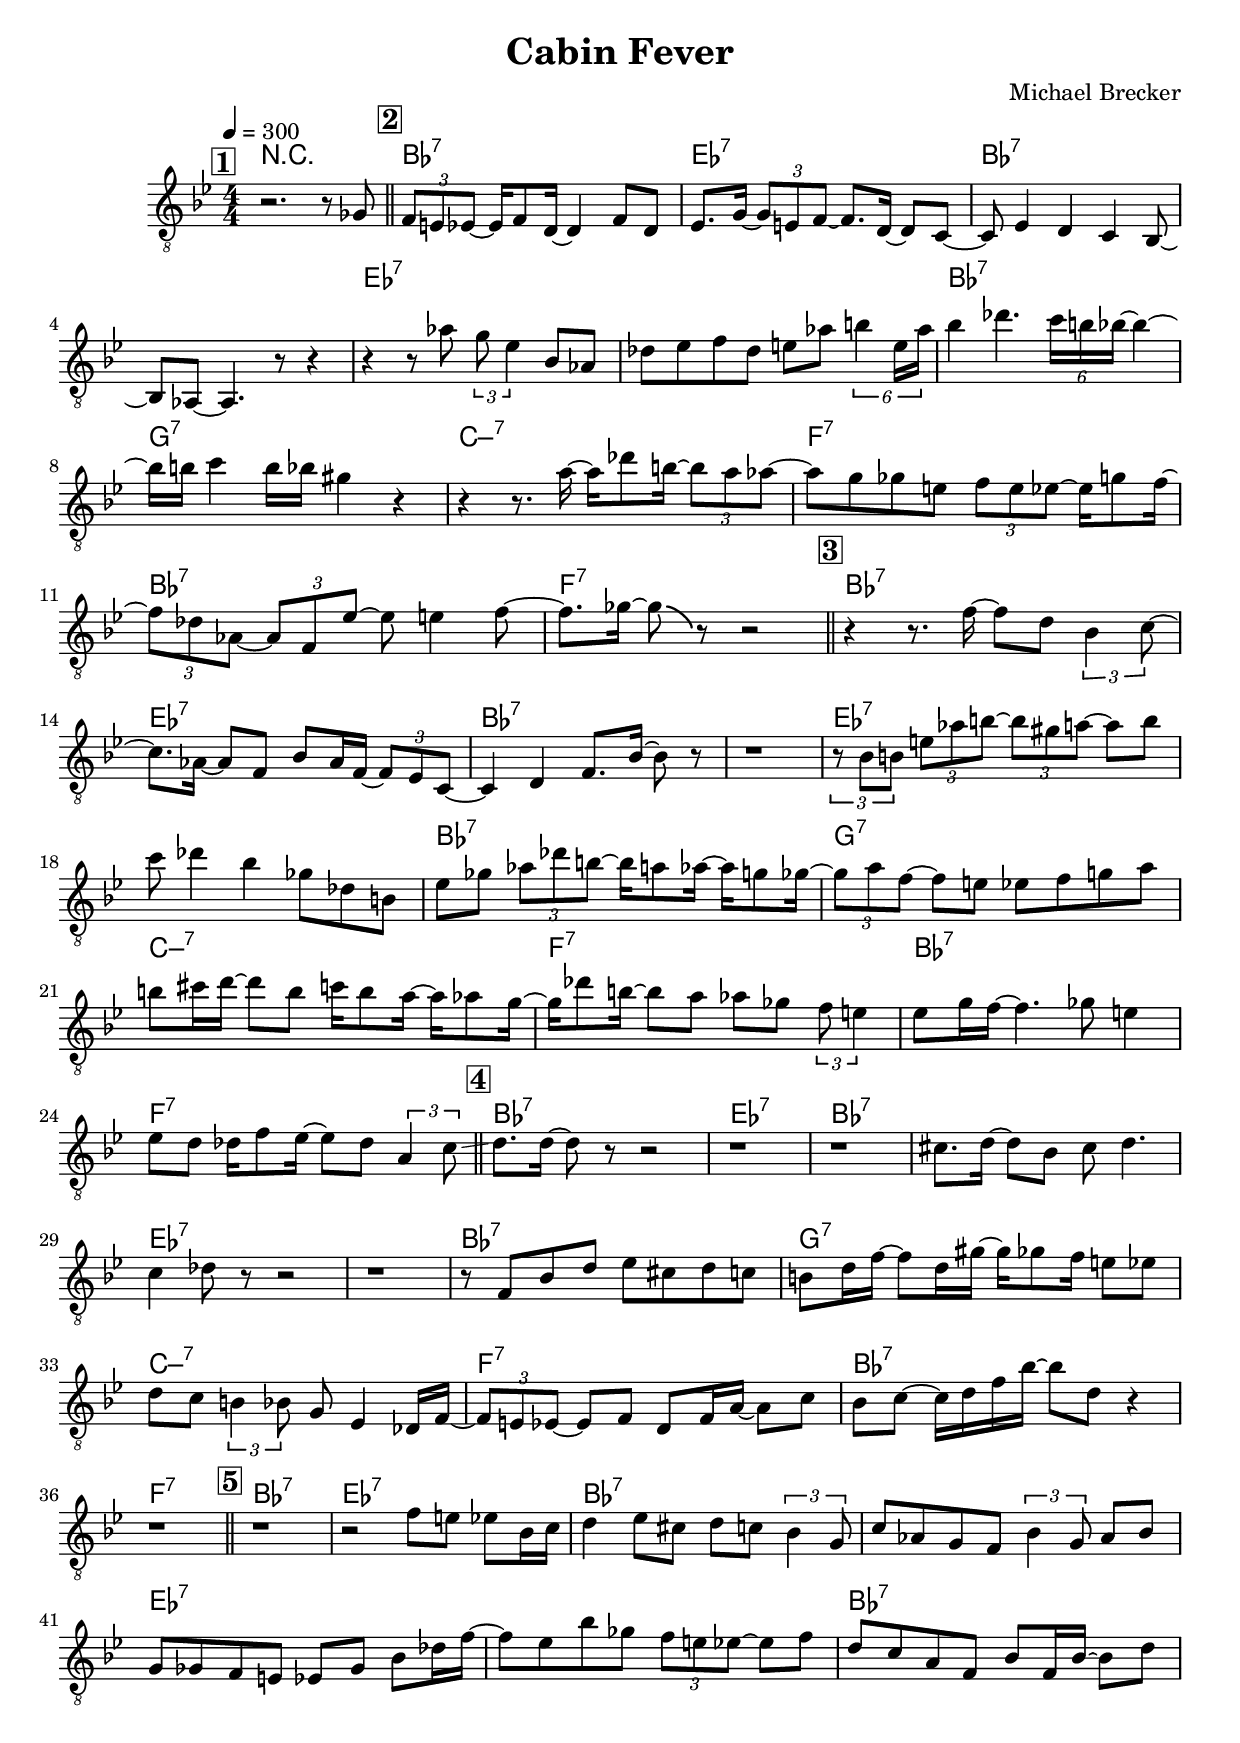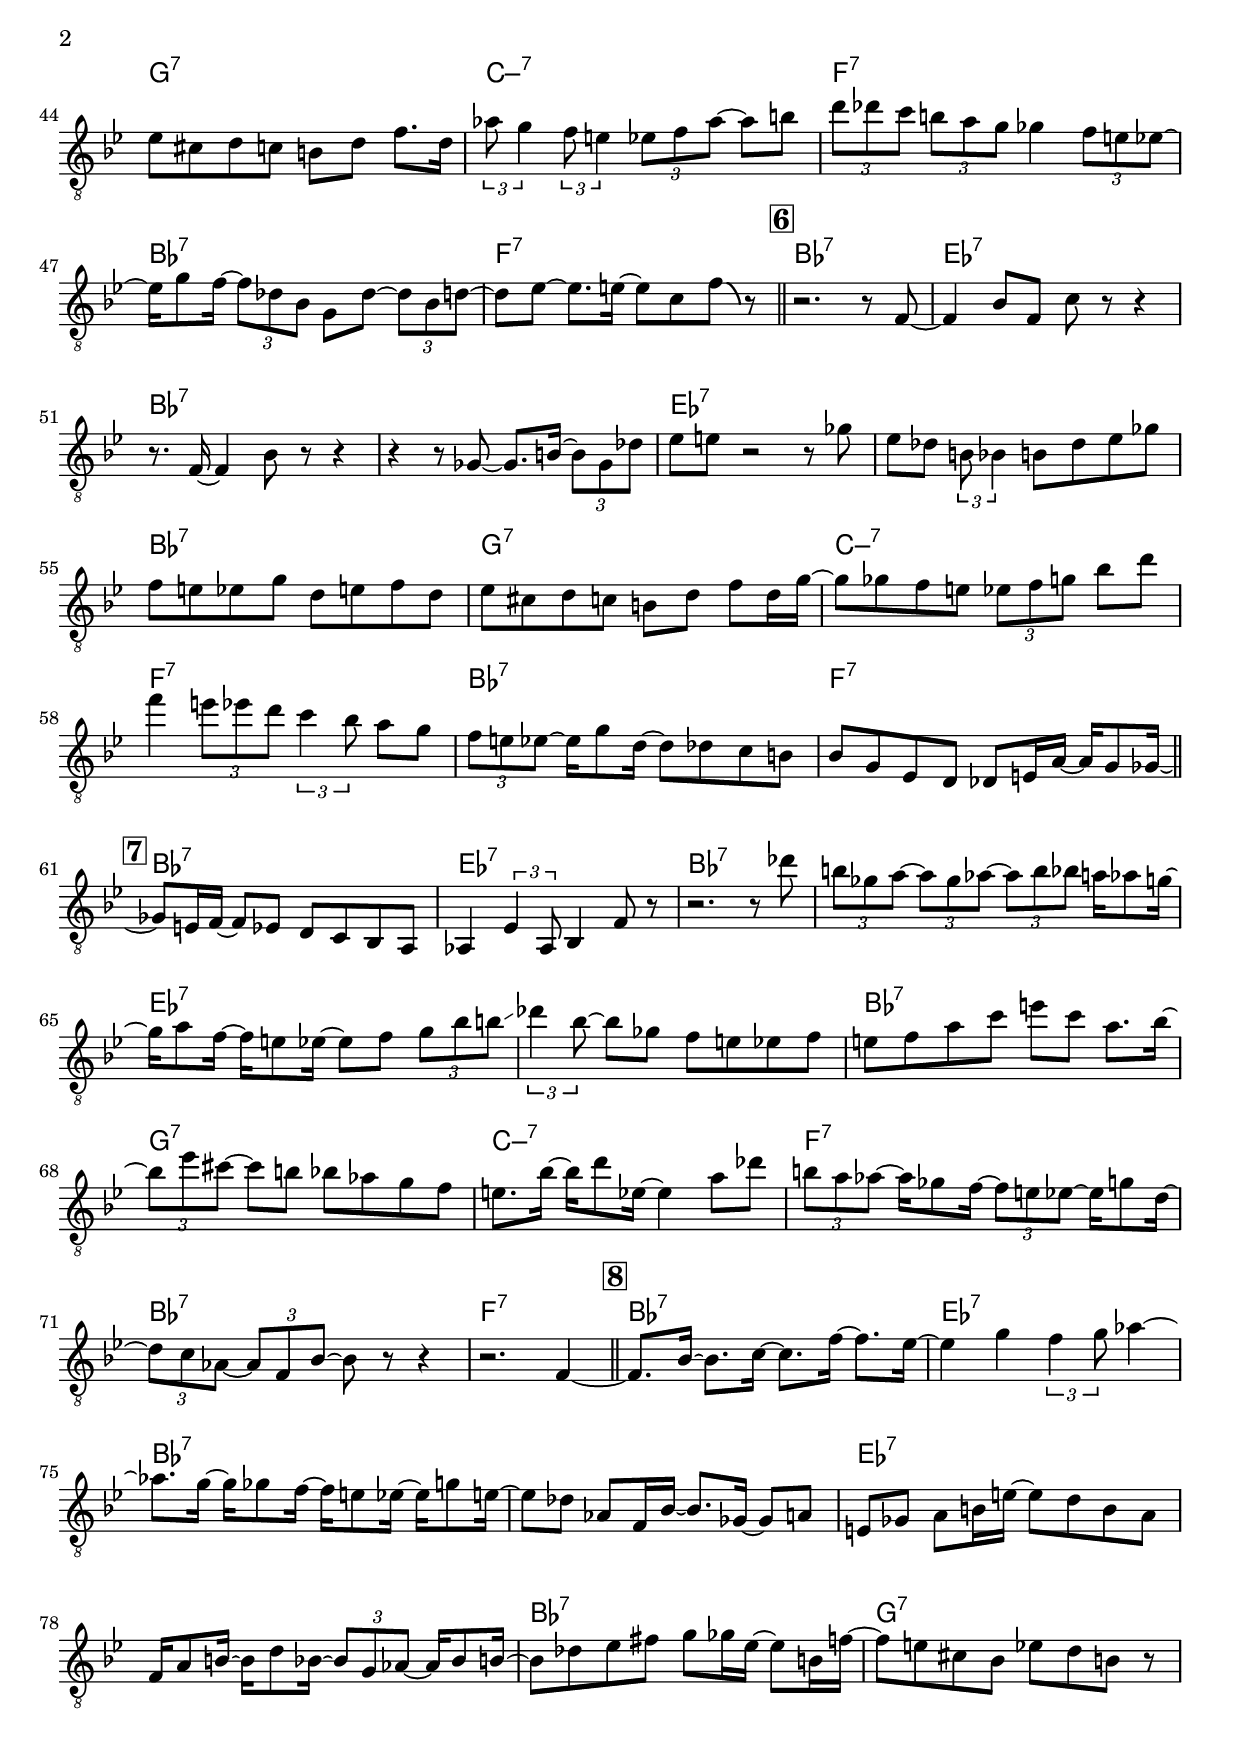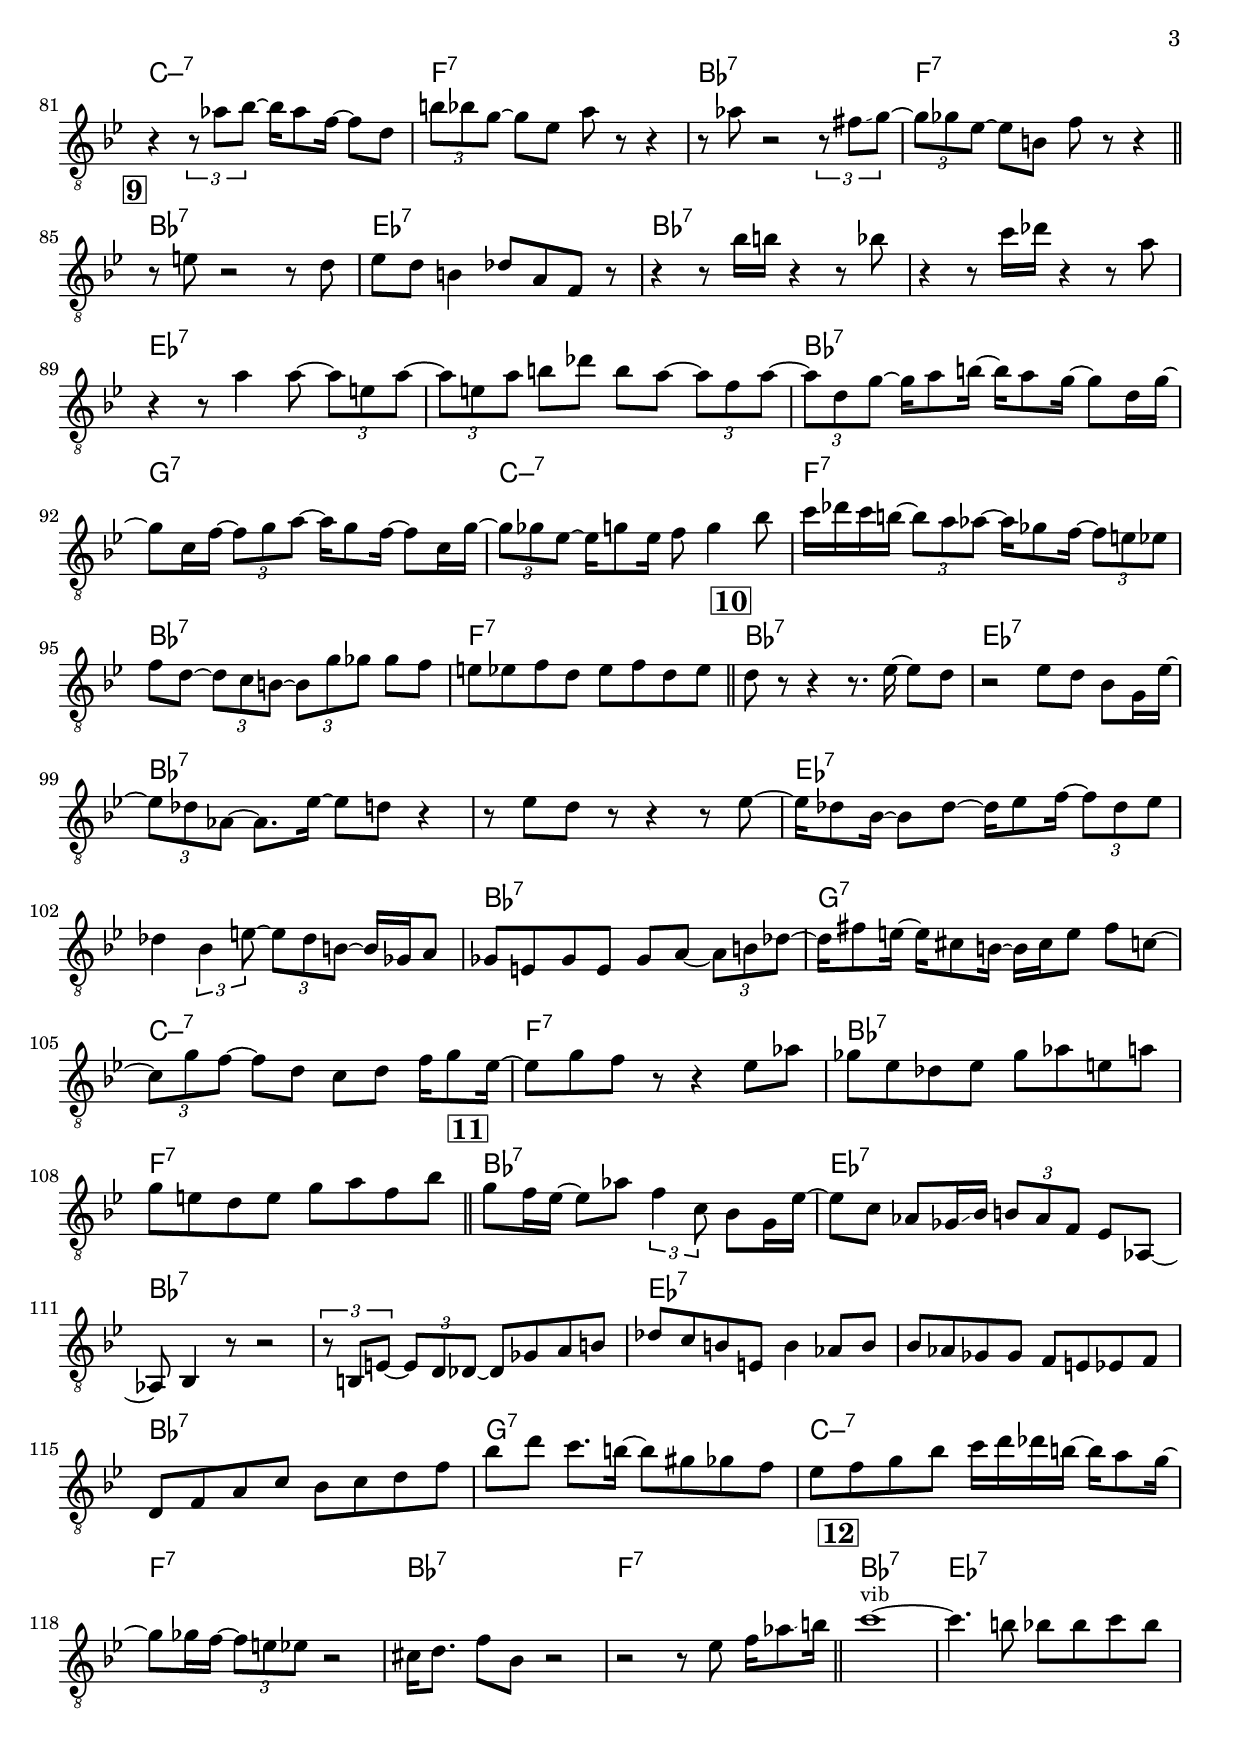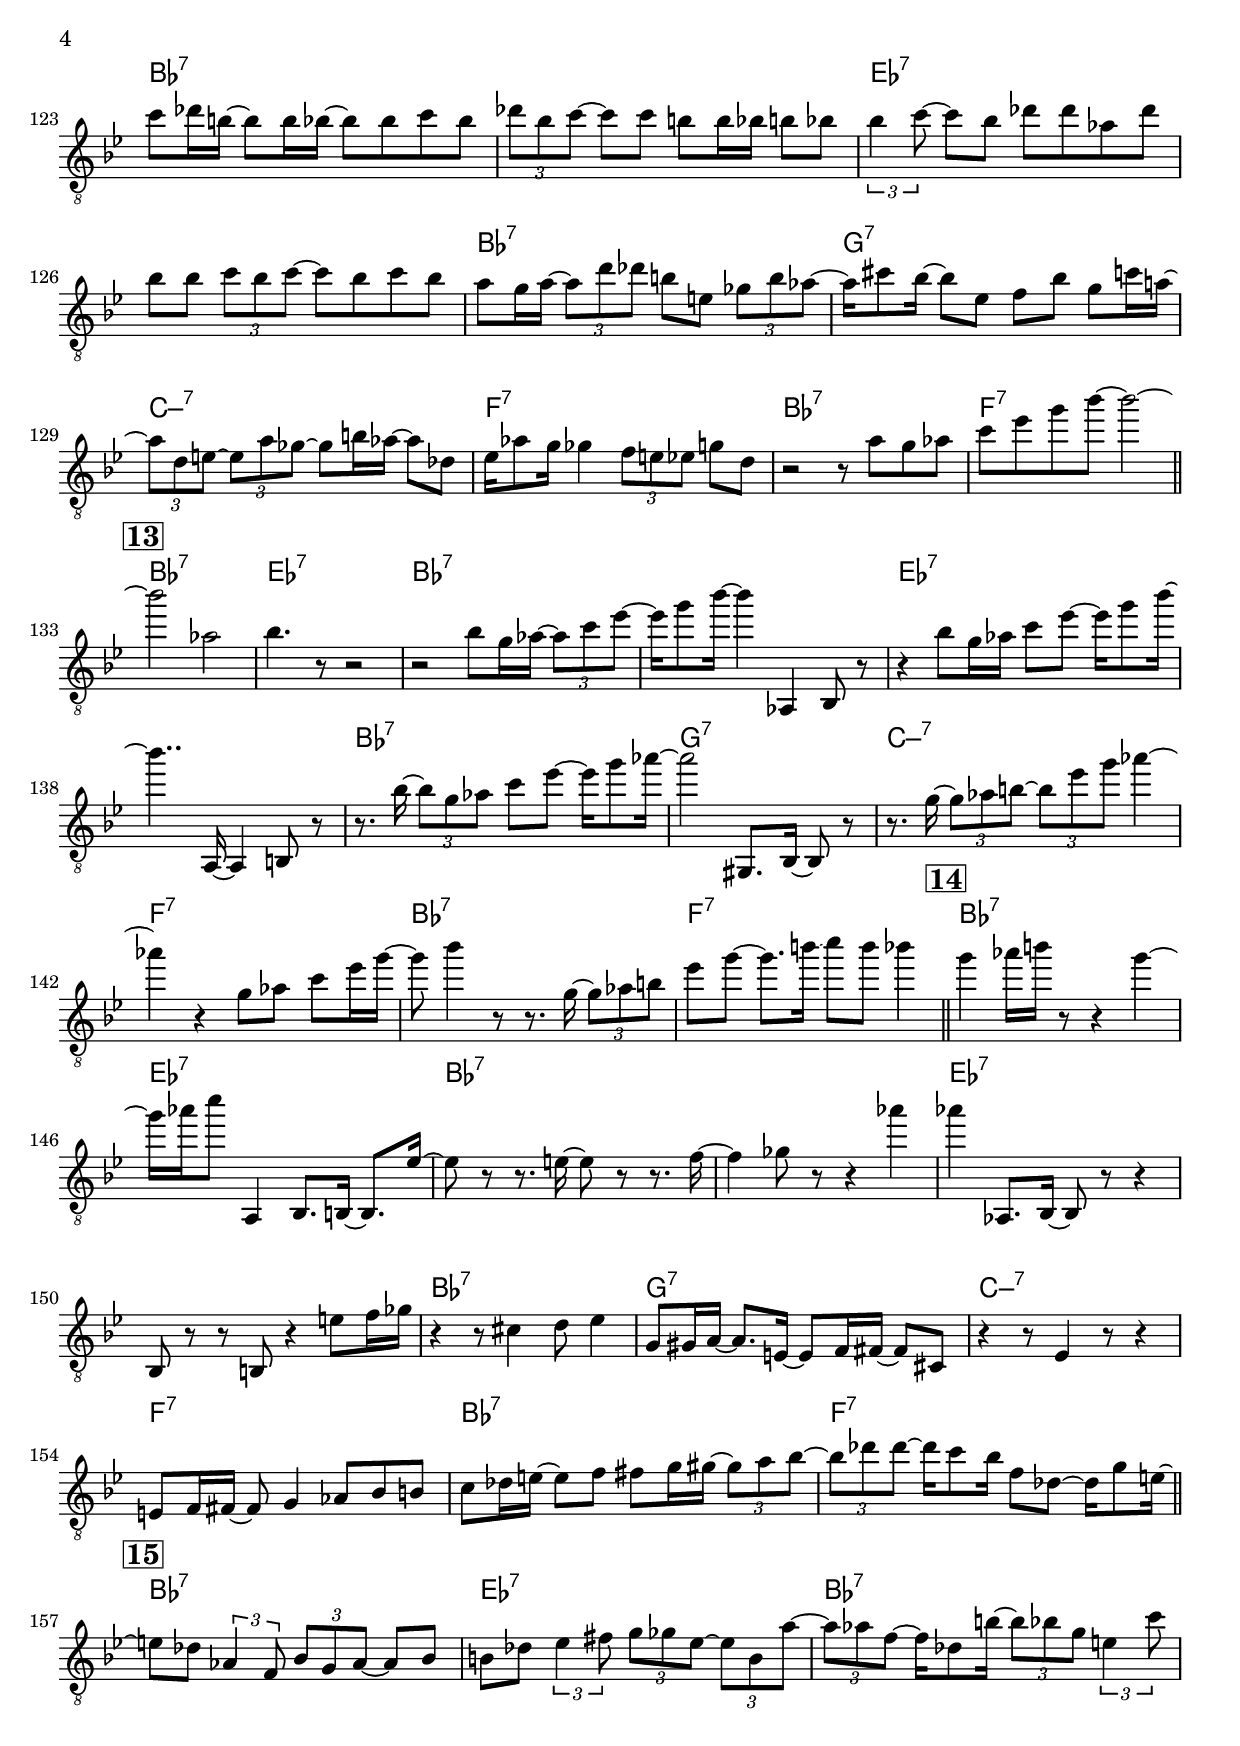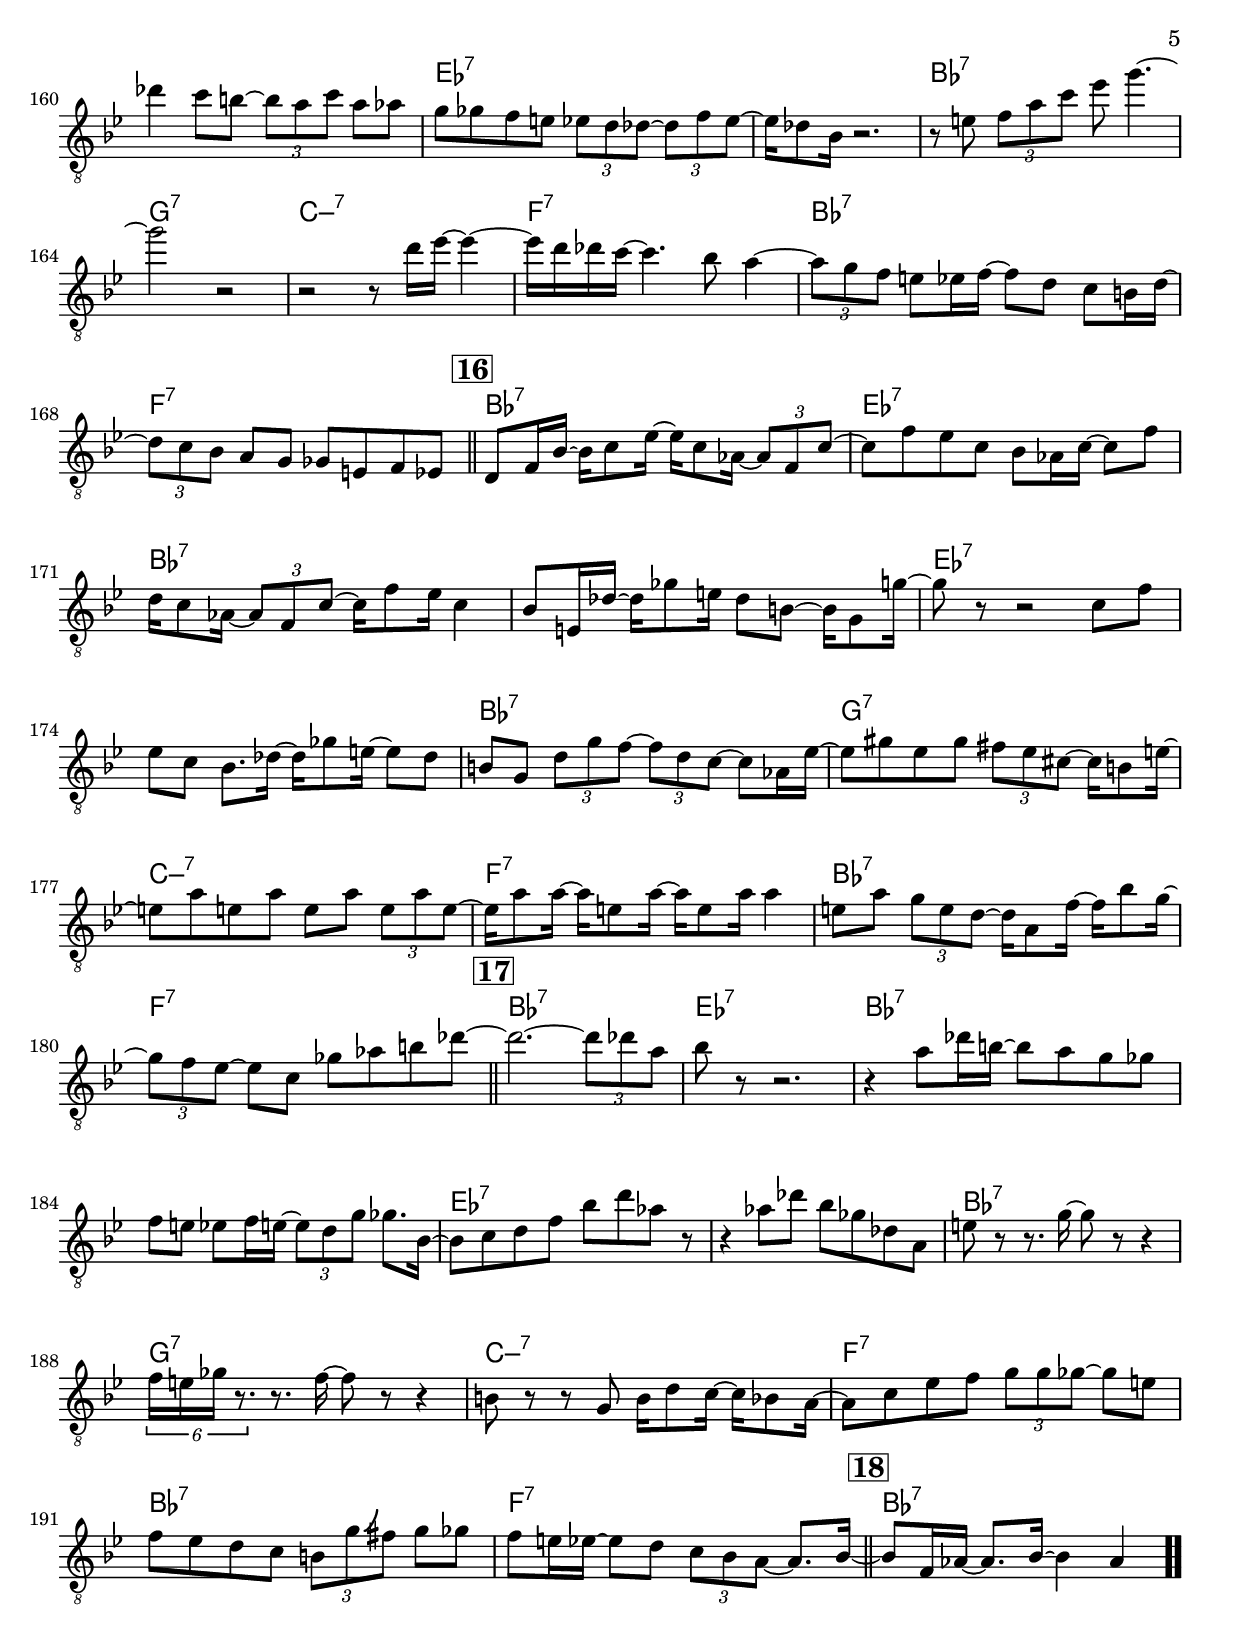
\version "2.13.2"

#(ly:set-option 'point-and-click #f)

\header {
  title = "Cabin Fever"
  composer = "Michael Brecker"
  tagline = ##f
}
global =
{
    \override Staff.TimeSignature #'style = #'()
    \time 4/4
    \clef "treble_8"
    \key bes \major
    \override Rest #'direction = #'0
    \override MultiMeasureRest #'staff-position = #0
}
\score
{
<<
    \transpose c' c'

    \new ChordNames { \chords {
      \set majorSevenSymbol = \markup { "maj7" }
      \set minorChordModifier = \markup { \char ##x2013 }
      | r1 
      | bes1:7 | es1:7 | bes1:7 | s1 | es1:7 | s1 | bes1:7 | g1:7 
      | c1:min7 | f1:7 | bes1:7 | f1:7 | bes1:7 | es1:7 | bes1:7 | s1 
      | es1:7 | s1 | bes1:7 | g1:7 | c1:min7 | f1:7 | bes1:7 | f1:7 
      | bes1:7 | es1:7 | bes1:7 | s1 | es1:7 | s1 | bes1:7 | g1:7 
      | c1:min7 | f1:7 | bes1:7 | f1:7 | bes1:7 | es1:7 | bes1:7 | s1 
      | es1:7 | s1 | bes1:7 | g1:7 | c1:min7 | f1:7 | bes1:7 | f1:7 
      | bes1:7 | es1:7 | bes1:7 | s1 | es1:7 | s1 | bes1:7 | g1:7 
      | c1:min7 | f1:7 | bes1:7 | f1:7 | bes1:7 | es1:7 | bes1:7 | s1 
      | es1:7 | s1 | bes1:7 | g1:7 | c1:min7 | f1:7 | bes1:7 | f1:7 
      | bes1:7 | es1:7 | bes1:7 | s1 | es1:7 | s1 | bes1:7 | g1:7 
      | c1:min7 | f1:7 | bes1:7 | f1:7 | bes1:7 | es1:7 | bes1:7 | s1 
      | es1:7 | s1 | bes1:7 | g1:7 | c1:min7 | f1:7 | bes1:7 | f1:7 
      | bes1:7 | es1:7 | bes1:7 | s1 | es1:7 | s1 | bes1:7 | g1:7 
      | c1:min7 | f1:7 | bes1:7 | f1:7 | bes1:7 | es1:7 | bes1:7 | s1 
      | es1:7 | s1 | bes1:7 | g1:7 | c1:min7 | f1:7 | bes1:7 | f1:7 
      | bes1:7 | es1:7 | bes1:7 | s1 | es1:7 | s1 | bes1:7 | g1:7 
      | c1:min7 | f1:7 | bes1:7 | f1:7 | bes1:7 | es1:7 | bes1:7 | s1 
      | es1:7 | s1 | bes1:7 | g1:7 | c1:min7 | f1:7 | bes1:7 | f1:7 
      | bes1:7 | es1:7 | bes1:7 | s1 | es1:7 | s1 | bes1:7 | g1:7 
      | c1:min7 | f1:7 | bes1:7 | f1:7 | bes1:7 | es1:7 | bes1:7 | s1 
      | es1:7 | s1 | bes1:7 | g1:7 | c1:min7 | f1:7 | bes1:7 | f1:7 
      | bes1:7 | es1:7 | bes1:7 | s1 | es1:7 | s1 | bes1:7 | g1:7 
      | c1:min7 | f1:7 | bes1:7 | f1:7 | bes1:7 | es1:7 | bes1:7 | s1 
      | es1:7 | s1 | bes1:7 | g1:7 | c1:min7 | f1:7 | bes1:7 | f1:7 
      | bes1:7|
      }
      }

    \new Staff
    <<
    \transpose c' c'

    {
      \global
  		%\override Score.MetronomeMark #'transparent = ##t
  		%\override Score.MetronomeMark #'stencil = ##f
  		
  		\override HorizontalBracket #'direction = #UP
  		\override HorizontalBracket #'bracket-flare = #'(0 . 0)
  		
  		\override TextSpanner #'dash-fraction = #1.0
  		\override TextSpanner #'bound-details #'left #'text = \markup{ \concat{\draw-line #'(0 . -1.0) \draw-line #'(1.0 . 0) }}
  		\override TextSpanner #'bound-details #'right #'text = \markup{ \concat{ \draw-line #'(1.0 . 0) \draw-line #'(0 . -1.0) }}
          \set Score.markFormatter = #format-mark-box-numbers


      \tempo 4 = 300
      \set Score.currentBarNumber = #0
     
      \bar "||" \mark \default r2. r8 ges8 
      \bar "||" \mark \default \tuplet 3/2 {f8 e8 es8~} es16 f8 d16~ d4 f8 d8 
      | es8. g16~ \tuplet 3/2 {g8 e8 f8~} f8. d16~ d8 c8~ 
      | c8 es4 d4 c4 bes,8~ 
      | bes,8 aes,8~ aes,4. r8 r4 
      | r4 r8 aes'8 \tuplet 3/2 {g'8 es'4} bes8 aes8 
      | des'8 es'8 f'8 des'8 e'8 aes'8 \tuplet 6/4 {b'4 e'16 aes'16} 
      | bes'4 des''4. \tuplet 6/4 {c''16 b'16 bes'16~} bes'4~ 
      | bes'16 b'16 c''4 b'16 bes'16 gis'4 r4 
      | r4 r8. a'16~ a'16 des''8 b'16~ \tuplet 3/2 {b'8 a'8 aes'8~} 
      | aes'8 g'8 ges'8 e'8 \tuplet 3/2 {f'8 e'8 es'8~} es'16 g'8 f'16~ 
      | \tuplet 3/2 {f'8 des'8 aes8~} \tuplet 3/2 {aes8 f8 es'8~} es'8 e'4 f'8~ 
      | f'8. ges'16~ ges'8\bendAfter #-4  r8 r2 
      \bar "||" \mark \default r4 r8. f'16~ f'8 d'8 \tuplet 3/2 {bes4 c'8~} 
      | c'8. aes16~ aes8 f8 bes8 aes16 f16~ \tuplet 3/2 {f8 es8 c8~} 
      | c4 d4 f8. bes16~ bes8 r8 
      | r1 
      | \tuplet 3/2 {r8 bes8 b8} \tuplet 3/2 {e'8 aes'8 b'8~} \tuplet 3/2 {b'8 gis'8 a'8~} a'8 b'8 
      | c''8 des''4 bes'4 ges'8 des'8 b8 
      | es'8 ges'8 \tuplet 3/2 {aes'8 des''8 b'8~} b'16 a'8 aes'16~ aes'16 g'8 ges'16~ 
      | \tuplet 3/2 {ges'8 a'8 f'8~} f'8 e'8 es'8 f'8 g'8 a'8 
      | b'8 cis''16 d''16~ d''8 b'8 c''16 b'8 a'16~ a'16 aes'8 g'16~ 
      | g'16 des''8 b'16~ b'8 a'8 aes'8 ges'8 \tuplet 3/2 {f'8 e'4} 
      | es'8 g'16 f'16~ f'4. ges'8 e'4 
      | es'8 d'8 des'16 f'8 es'16~ es'8 des'8 \tuplet 3/2 {a4 c'8\glissando } 
      \bar "||" \mark \default d'8. d'16~ d'8 r8 r2 
      | r1 
      | r1 
      | cis'8. d'16~ d'8 bes8 cis'8 d'4. 
      | c'4 des'8 r8 r2 
      | r1 
      | r8 f8 bes8 d'8 es'8 cis'8 d'8 c'8 
      | b8 d'16 f'16~ f'8 d'16 gis'16~ gis'16 ges'8 f'16 e'8 es'8 
      | d'8 c'8 \tuplet 3/2 {b4 bes8} g8 es4 des16 f16~ 
      | \tuplet 3/2 {f8 e8 es8~} es8 f8 d8 f16 a16~ a8 c'8 
      | bes8 c'8~ c'16 d'16 f'16 bes'16~ bes'8 d'8 r4 
      | r1 
      \bar "||" \mark \default r1 
      | r2 f'8 e'8 es'8 bes16 c'16 
      | d'4 es'8 cis'8 d'8 c'8 \tuplet 3/2 {bes4 g8} 
      | c'8 aes8 g8 f8 \tuplet 3/2 {bes4 g8} aes8 bes8 
      | g8 ges8 f8 e8 es8 ges8 bes8 des'16 f'16~ 
      | f'8 es'8 bes'8 ges'8 \tuplet 3/2 {f'8 e'8 es'8~} es'8 f'8 
      | d'8 c'8 a8 f8 bes8 f16 bes16~ bes8 d'8 
      | es'8 cis'8 d'8 c'8 b8 d'8 f'8. d'16 
      | \tuplet 3/2 {aes'8 g'4} \tuplet 3/2 {f'8 e'4} \tuplet 3/2 {es'8 f'8 aes'8~} aes'8 b'8 
      | \tuplet 3/2 {d''8 des''8 c''8} \tuplet 3/2 {b'8 a'8 g'8} ges'4 \tuplet 3/2 {f'8 e'8 es'8~} 
      | es'16 g'8 f'16~ \tuplet 3/2 {f'8 des'8 bes8} g8 des'8~ \tuplet 3/2 {des'8 bes8 d'8~} 
      | d'8 es'8~ es'8. e'16~ e'8 c'8 f'8\bendAfter #-4  r8 
      \bar "||" \mark \default r2. r8 f8~ 
      | f4 bes8 f8 c'8 r8 r4 
      | r8. f16~ f4 bes8 r8 r4 
      | r4 r8 ges8~ ges8. b16~ \tuplet 3/2 {b8 ges8 des'8} 
      | es'8 e'8 r2 r8 ges'8 
      | es'8 des'8 \tuplet 3/2 {b8 bes4} b8 des'8 es'8 ges'8 
      | f'8 e'8 es'8 g'8 d'8 e'8 f'8 d'8 
      | es'8 cis'8 d'8 c'8 b8 d'8 f'8 d'16 g'16~ 
      | g'8 ges'8 f'8 e'8 \tuplet 3/2 {es'8 f'8 g'8} bes'8 d''8 
      | f''4 \tuplet 3/2 {e''8 es''8 d''8} \tuplet 3/2 {c''4 bes'8} a'8 g'8 
      | \tuplet 3/2 {f'8 e'8 es'8~} es'16 g'8 d'16~ d'8 des'8 c'8 b8 
      | bes8 g8 es8 d8 des8 e16 a16~ a16 g8 ges16~ 
      \bar "||" \mark \default ges8 e16 f16~ f8 es8 d8 c8 bes,8 a,8 
      | aes,4 \tuplet 3/2 {es4 aes,8} bes,4 f8 r8 
      | r2. r8 des''8 
      | \tuplet 3/2 {b'8 ges'8 a'8~} \tuplet 3/2 {a'8 ges'8 aes'8~} \tuplet 3/2 {aes'8 b'8 bes'8} a'16 aes'8 g'16~ 
      | g'16 a'8 f'16~ f'16 e'8 es'16~ es'8 f'8 \tuplet 3/2 {g'8 bes'8 b'8\glissando } 
      | \tuplet 3/2 {des''4 bes'8~} bes'8 ges'8 f'8 e'8 es'8 f'8 
      | e'8 f'8 a'8 c''8 e''8 c''8 a'8. bes'16~ 
      | \tuplet 3/2 {bes'8 es''8 cis''8~} cis''8 b'8 bes'8 aes'8 g'8 f'8 
      | e'8. bes'16~ bes'16 d''8 es'16~ es'4 a'8 des''8 
      | \tuplet 3/2 {b'8 a'8 aes'8~} aes'16 ges'8 f'16~ \tuplet 3/2 {f'8 e'8 es'8~} es'16 g'8 d'16~ 
      | \tuplet 3/2 {d'8 c'8 aes8~} \tuplet 3/2 {aes8 f8 bes8~} bes8 r8 r4 
      | r2. f4~ 
      \bar "||" \mark \default f8. bes16~ bes8. c'16~ c'8. f'16~ f'8. es'16~ 
      | es'4 g'4 \tuplet 3/2 {f'4 g'8\glissando } aes'4~ 
      | aes'8. g'16~ g'16 ges'8 f'16~ f'16 e'8 es'16~ es'16 g'8 e'16~ 
      | e'8 des'8 aes8 f16 bes16~ bes8. ges16~ ges8 a8 
      | e8 ges8 a8 b16 e'16~ e'8 d'8 b8 a8 
      | f16 a8 b16~ b16 d'8 bes16~ \tuplet 3/2 {bes8 g8 aes8~} aes16 bes8 b16~ 
      | b8 des'8 es'8 fis'8 g'8 ges'16 es'16~ es'8 b16 f'16~ 
      | f'8 e'8 cis'8 bes8 es'8 d'8 b8 r8 
      | r4 \tuplet 3/2 {r8 aes'8 bes'8~} bes'16 aes'8 f'16~ f'8 d'8 
      | \tuplet 3/2 {b'8 bes'8 g'8~} g'8 es'8 a'8 r8 r4 
      | r8 aes'8 r2 \tuplet 3/2 {r8 fis'8\glissando  g'8~} 
      | \tuplet 3/2 {g'8 ges'8 es'8~} es'8 b8 f'8 r8 r4 
      \bar "||" \mark \default r8 e'8 r2 r8 d'8 
      | es'8 d'8 b4 des'8 a8 f8 r8 
      | r4 r8 bes'16\glissando  b'16 r4 r8 bes'8 
      | r4 r8 c''16 des''16 r4 r8 a'8 
      | r4 r8 a'4 a'8~ \tuplet 3/2 {a'8 e'8 a'8~} 
      | \tuplet 3/2 {a'8 e'8 a'8} b'8 des''8 b'8 a'8~ \tuplet 3/2 {a'8 f'8 a'8~} 
      | \tuplet 3/2 {a'8 d'8 g'8~} g'16 a'8 b'16~ b'16 a'8 g'16~ g'8 d'16 g'16~ 
      | g'8 c'16 f'16~ \tuplet 3/2 {f'8 g'8 a'8~} a'16 g'8 f'16~ f'8 c'16 g'16~ 
      | \tuplet 3/2 {g'8 ges'8 es'8~} es'16 g'8 es'16 f'8 g'4 bes'8 
      | c''16 des''16 c''16 b'16~ \tuplet 3/2 {b'8 a'8 aes'8~} aes'16 ges'8 f'16~ \tuplet 3/2 {f'8 e'8 es'8} 
      | f'8 d'8~ \tuplet 3/2 {d'8 c'8 b8~} \tuplet 3/2 {b8 g'8 ges'8} ges'8 f'8 
      | e'8 es'8 f'8 d'8 es'8 f'8 d'8 es'8 
      \bar "||" \mark \default d'8 r8 r4 r8. es'16~ es'8 d'8 
      | r2 es'8 d'8 bes8 g16 es'16~ 
      | \tuplet 3/2 {es'8 des'8 aes8~} aes8. es'16~ es'8 d'8 r4 
      | r8 es'8 d'8 r8 r4 r8 es'8~ 
      | es'16 des'8 bes16~ bes8 des'8~ des'16 es'8 f'16~ \tuplet 3/2 {f'8 des'8 es'8} 
      | des'4 \tuplet 3/2 {bes4 e'8~} \tuplet 3/2 {e'8 des'8 b8~} b16 ges16 a8 
      | ges8 e8 ges8 e8 ges8 a8~ \tuplet 3/2 {a8 b8 des'8~} 
      | des'16 fis'8 e'16~ e'16 cis'8 b16~ b16 cis'16 e'8 fis'8 c'8~ 
      | \tuplet 3/2 {c'8 g'8 f'8~} f'8 d'8 c'8 d'8 f'16 g'8 es'16~ 
      | es'8 g'8 f'8 r8 r4 es'8 aes'8 
      | ges'8 es'8 des'8 es'8 ges'8 aes'8 e'8 a'8 
      | g'8 e'8 d'8 e'8 g'8 a'8 f'8 bes'8 
      \bar "||" \mark \default g'8 f'16 es'16~ es'8 aes'8 \tuplet 3/2 {f'4 c'8} bes8 g16 es'16~ 
      | es'8 c'8 aes8 ges16\glissando  bes16 \tuplet 3/2 {b8 aes8 f8} es8 aes,8~ 
      | aes,8 bes,4 r8 r2 
      | \tuplet 3/2 {r8 b,8 e8~} \tuplet 3/2 {e8 d8 des8~} des8 ges8 a8 b8 
      | des'8 c'8 b8 e8 b4 aes8 b8 
      | bes8 aes8 ges8 ges8 f8 e8 es8 f8 
      | d8 f8 a8 c'8 bes8 c'8 d'8 f'8 
      | bes'8 d''8 c''8. b'16~ b'8 gis'8 ges'8 f'8 
      | es'8 f'8 g'8 bes'8 c''16 d''16 des''16 b'16~ b'16 a'8 g'16~ 
      | g'8 ges'16 f'16~ \tuplet 3/2 {f'8 e'8 es'8} r2 
      | cis'16 d'8. f'8 bes8 r2 
      | r2 r8 es'8 f'16 aes'8\glissando  b'16 
      \bar "||" \mark \default c''1~^\markup{\left-align \small vib} 
      | c''4. b'8 bes'8 bes'8 c''8 bes'8 
      | c''8 des''16 b'16~ b'8 b'16 bes'16~ bes'8 bes'8 c''8 bes'8 
      | \tuplet 3/2 {des''8 bes'8 c''8~} c''8 c''8 b'8 b'16 bes'16 b'8 bes'8 
      | \tuplet 3/2 {bes'4 c''8~} c''8 bes'8 des''8 des''8 aes'8 des''8 
      | bes'8 bes'8 \tuplet 3/2 {c''8 bes'8 c''8~} c''8 bes'8 c''8 bes'8 
      | a'8 g'16 a'16~ \tuplet 3/2 {a'8 d''8 des''8} b'8 e'8 \tuplet 3/2 {ges'8 b'8 aes'8~} 
      | aes'16 cis''8 bes'16~ bes'8 es'8 f'8 bes'8 g'8 c''16 a'16~ 
      | \tuplet 3/2 {a'8 d'8 e'8~} \tuplet 3/2 {e'8 a'8 ges'8~} ges'8 b'16 aes'16~ aes'8 des'8 
      | es'16 aes'8 g'16 ges'4 \tuplet 3/2 {f'8 e'8 es'8} g'8 d'8 
      | r2 r8 a'8 g'8 aes'8 
      | c''8 es''8 g''8 bes''8~ bes''2~ 
      \bar "||" \mark \default bes''2 aes'2 
      | bes'4. r8 r2 
      | r2 bes'8 g'16 aes'16~ \tuplet 3/2 {aes'8 c''8 es''8~} 
      | es''16 g''8 bes''16~ bes''4 aes,4 bes,8 r8 
      | r4 bes'8 g'16 aes'16 c''8 es''8~ es''16 g''8 bes''16~ 
      | bes''4.. a,16~ a,4 b,8 r8 
      | r8. bes'16~ \tuplet 3/2 {bes'8 g'8 aes'8} c''8 es''8~ es''16 g''8 aes''16~ 
      | aes''2 gis,8. bes,16~ bes,8 r8 
      | r8. g'16~ \tuplet 3/2 {g'8 aes'8 b'8~} \tuplet 3/2 {b'8 es''8 g''8\glissando } aes''4~ 
      | aes''4 r4 g'8 aes'8 c''8 es''16 g''16~ 
      | g''8 bes''4 r8 r8. g'16~ \tuplet 3/2 {g'8 aes'8 b'8} 
      | es''8 g''8~ g''8. b''16\glissando  c'''8 b''8\glissando  bes''4 
      \bar "||" \mark \default g''4 aes''16 b''16 r8 r4 g''4~ 
      | g''16 aes''16 c'''8 a,4 bes,8. b,16~ b,8. es'16~ 
      | es'8 r8 r8. e'16~ e'8 r8 r8. f'16~ 
      | f'4 ges'8 r8 r4 aes''4 
      | aes''4 aes,8. bes,16~ bes,8 r8 r4 
      | bes,8 r8 r8 b,8 r4 e'8 f'16 ges'16 
      | r4 r8 cis'4 d'8 es'4 
      | g8 gis16 a16~ a8. e16~ e8 f16 fis16~ fis8 cis8 
      | r4 r8 es4 r8 r4 
      | e8 f16 fis16~ fis8 g4 aes8 bes8 b8 
      | c'8 des'16 e'16~ e'8 f'8 fis'8 g'16 gis'16~ \tuplet 3/2 {gis'8 a'8 bes'8~} 
      | \tuplet 3/2 {bes'8 des''8 des''8~} des''16 c''8 bes'16 f'8 des'8~ des'16 g'8 e'16~ 
      \bar "||" \mark \default e'8 des'8 \tuplet 3/2 {aes4 f8} \tuplet 3/2 {bes8 g8 aes8~} aes8 bes8 
      | b8 des'8 \tuplet 3/2 {es'4 fis'8} \tuplet 3/2 {g'8 ges'8 es'8~} \tuplet 3/2 {es'8 b8 a'8~} 
      | \tuplet 3/2 {a'8 aes'8 f'8~} f'16 des'8 b'16~ \tuplet 3/2 {b'8 bes'8 g'8} \tuplet 3/2 {e'4 c''8} 
      | des''4 c''8 b'8~ \tuplet 3/2 {b'8 a'8 c''8} a'8 aes'8 
      | g'8 ges'8 f'8 e'8 \tuplet 3/2 {es'8 d'8 des'8~} \tuplet 3/2 {des'8 f'8 es'8~} 
      | es'16 des'8 bes16 r2. 
      | r8 e'8 \tuplet 3/2 {f'8 a'8 c''8} es''8 g''4.~ 
      | g''2 r2 
      | r2 r8 d''16 es''16~ es''4~ 
      | es''16 d''16 des''16 c''16~ c''4. bes'8 a'4~ 
      | \tuplet 3/2 {a'8 g'8 f'8} e'8 es'16 f'16~ f'8 d'8 c'8 b16 d'16~ 
      | \tuplet 3/2 {d'8 c'8 bes8} a8 g8 ges8 e8 f8 es8 
      \bar "||" \mark \default d8 f16 bes16~ bes16 c'8 es'16~ es'16 c'8 aes16~ \tuplet 3/2 {aes8 f8 c'8~} 
      | c'8 f'8 es'8 c'8 bes8 aes16 c'16~ c'8 f'8 
      | d'16 c'8 aes16~ \tuplet 3/2 {aes8 f8 c'8~} c'16 f'8 es'16 c'4 
      | bes8 e16 des'16~ des'16 ges'8 e'16 des'8 b8~ b16 g8 g'16~ 
      | g'8 r8 r2 c'8 f'8 
      | es'8 c'8 bes8. des'16~ des'16 ges'8 e'16~ e'8 des'8 
      | b8 g8 \tuplet 3/2 {d'8 g'8 f'8~} \tuplet 3/2 {f'8 d'8 c'8~} c'8 aes16 es'16~ 
      | es'8 gis'8 es'8 gis'8 \tuplet 3/2 {fis'8 es'8 cis'8~} cis'16 b8 e'16~ 
      | e'8 a'8 e'8 a'8 e'8 a'8 \tuplet 3/2 {e'8 a'8 e'8~} 
      | e'16 a'8 a'16~ a'16 e'8 a'16~ a'16 e'8 a'16 a'4 
      | e'8 a'8 \tuplet 3/2 {g'8 e'8 d'8~} d'16 a8 f'16~ f'16 bes'8 g'16~ 
      | \tuplet 3/2 {g'8 f'8 es'8~} es'8 c'8 ges'8 aes'8 b'8 des''8~ 
      \bar "||" \mark \default des''2.~ \tuplet 3/2 {des''8 des''8 a'8} 
      | bes'8 r8 r2. 
      | r4 a'8 des''16 b'16~ b'8 a'8 g'8 ges'8 
      | f'8 e'8 es'8 f'16 e'16~ \tuplet 3/2 {e'8 d'8 g'8\glissando } ges'8. bes16~ 
      | bes8 c'8 d'8 f'8 bes'8 d''8 aes'8 r8 
      | r4 aes'8 des''8 bes'8 ges'8 des'8 a8 
      | e'8 r8 r8. g'16~ g'8 r8 r4 
      | \tuplet 6/4 {f'16 e'16 ges'16 r8.} r8. f'16~ f'8 r8 r4 
      | b8 r8 r8 g8 b16 d'8 c'16~ c'16 bes8 a16~ 
      | a8 c'8 es'8 f'8 \tuplet 3/2 {g'8 g'8 ges'8~} ges'8 e'8 
      | f'8 es'8 d'8 c'8 \tuplet 3/2 {b8 g'8\bendAfter #+4  fis'8} g'8 ges'8 
      | f'8 e'16 es'16~ es'8 d'8 \tuplet 3/2 {c'8 bes8 a8~} a8. bes16~ 
      \bar "||" \mark \default bes8 f16 aes16~ aes8. bes16~ bes4 aes4\bar  ".."
    }
    >>
>>    
}
